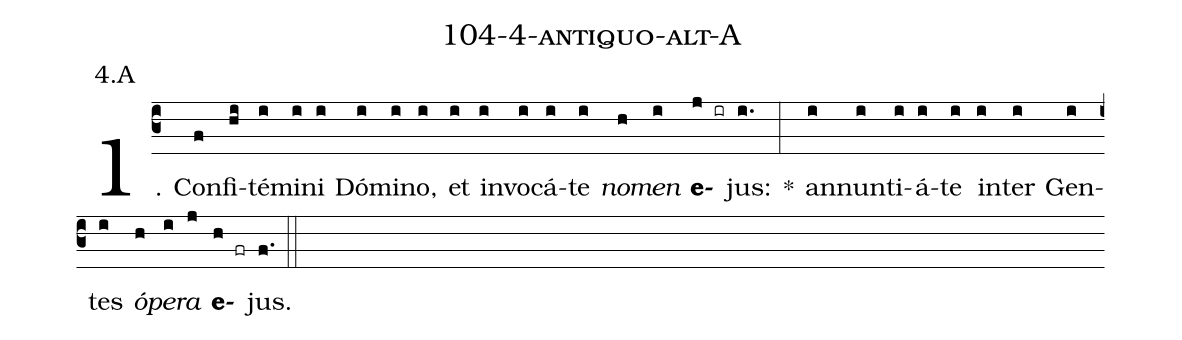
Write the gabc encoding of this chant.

name: 104-4-antiquo-alt-A;
annotation: 4.A;
%%
(c3)1. Con(f)fi(hi)té(i)mi(i)ni(i) Dó(i)mi(i)no,(i) et(i) in(i)vo(i)cá(i)te(i) <i>no</i>(h)<i>men</i>(i) <b>e</b>(j ir)jus:(i.) *(:) an(i)nun(i)ti(i)á(i)te(i) in(i)ter(i) Gen(i)tes(i) <i>ó</i>(h)<i>pe</i>(i)<i>ra</i>(j) <b>e</b>(h fr)jus.(f.) (::)
